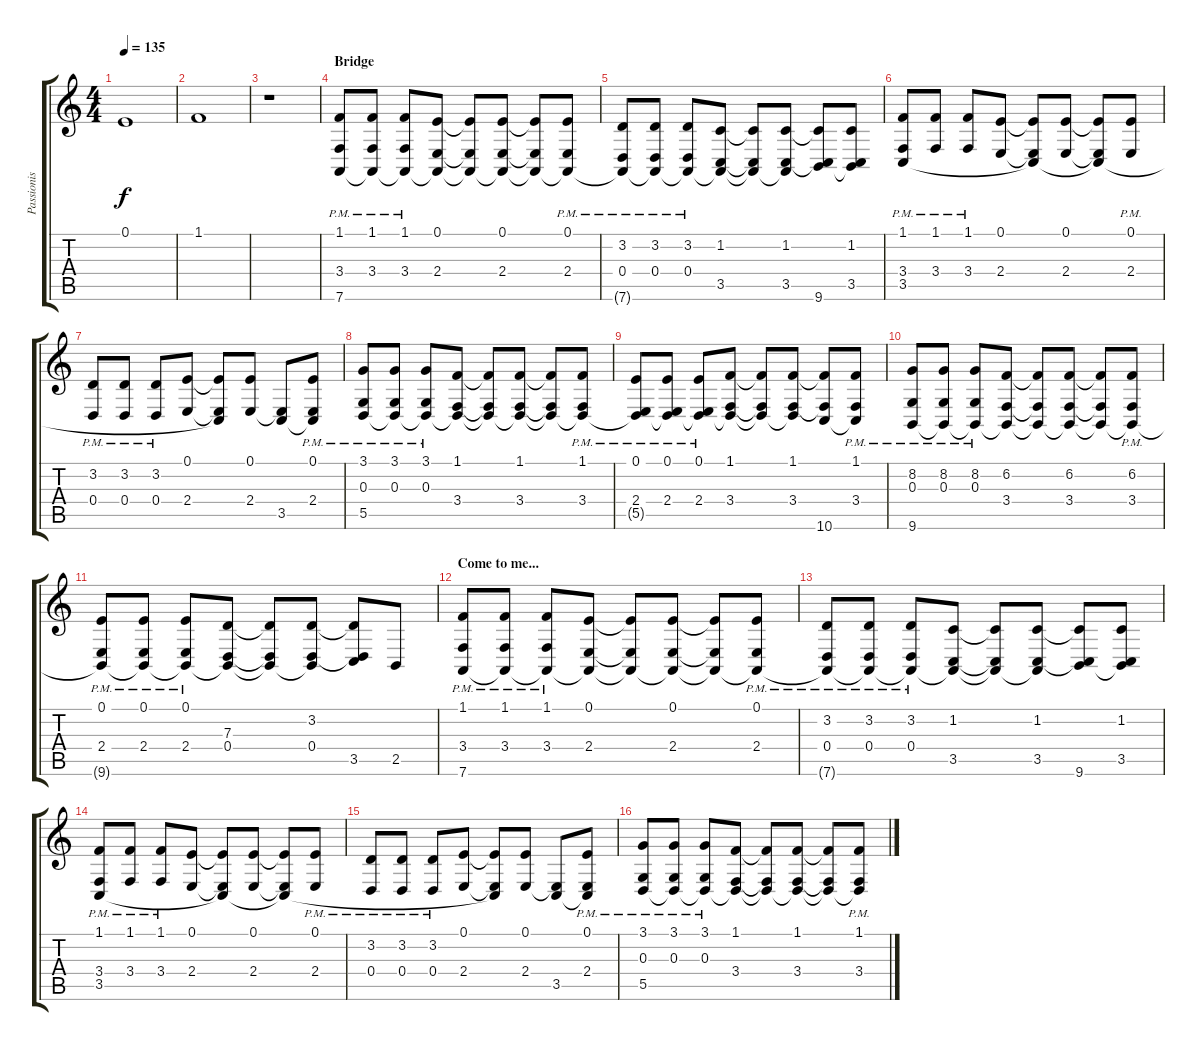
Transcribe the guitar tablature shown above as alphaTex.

\track ("Passionis Strings" "Passionis ") {instrument stringensemble1}
\staff {score tabs}
\tuning (E4 B3 G3 D3 A2 D2) {hide}
\ts (4 4)
\tempo 135
\clef g2
\ks c
0.1.1{dy f} |
1.1.1 |
r.1 |
\section ("" "Bridge")
(1.1{pm} 3.4 7.6).8{volume 10} (1.1{pm} 3.4 7.6{t}).8 (1.1{pm} 3.4 7.6{t}).8 (0.1 2.4 7.6{t}).8 (0.1{t} 2.4{t} 7.6{t}).8 (0.1 2.4 7.6{t}).8 (0.1{t} 2.4{t} 7.6{t}).8 (0.1{pm} 2.4 7.6{t}).8 |
(3.2{pm} 0.4 7.6{t}).8 (3.2{pm} 0.4 7.6{t}).8 (3.2{pm} 0.4 7.6{t}).8 (1.2 3.5 7.6{t}).8 (1.2{t} 3.5{t} 7.6{t}).8 (1.2 3.5 7.6{t}).8 (1.2{t} 3.5{t} 9.6).8 (1.2 3.5 9.6{t}).8 |
(1.1{pm} 3.4 3.5).8 (1.1{pm} 3.4).8 (1.1{pm} 3.4).8 (0.1 2.4).8 (0.1{t} 2.4{t} 3.5{t}).8 (0.1 2.4).8 (0.1{t} 2.4{t} 3.5{t}).8 (0.1{pm} 2.4).8 |
(3.2{pm} 0.4).8 (3.2{pm} 0.4).8 (3.2{pm} 0.4).8 (0.1 2.4).8 (0.1{t} 2.4{t} 3.5{t}).8 (0.1 2.4).8 (2.4{t} 3.5).8 (0.1{pm} 2.4 3.5{t}).8 |
(3.1{pm} 0.3 5.5).8 (3.1{pm} 0.3 5.5{t}).8 (3.1{pm} 0.3 5.5{t}).8 (1.1 3.4 5.5{t}).8 (1.1{t} 3.4{t} 5.5{t}).8 (1.1 3.4 5.5{t}).8 (1.1{t} 3.4{t} 5.5{t}).8 (1.1{pm} 3.4 5.5{t}).8 |
(0.1{pm} 2.4 5.5{t}).8 (0.1{pm} 2.4 5.5{t}).8 (0.1{pm} 2.4 5.5{t}).8 (1.1 3.4 5.5{t}).8 (1.1{t} 3.4{t} 5.5{t}).8 (1.1 3.4 5.5{t}).8 (1.1{t} 3.4{t} 10.6).8 (1.1{pm} 3.4 10.6{t}).8 |
(8.2{pm} 0.3 9.6).8 (8.2{pm} 0.3 9.6{t}).8 (8.2{pm} 0.3 9.6{t}).8 (6.2 3.4 9.6{t}).8 (6.2{t} 3.4{t} 9.6{t}).8 (6.2 3.4 9.6{t}).8 (6.2{t} 3.4{t} 9.6{t}).8 (6.2{pm} 3.4 9.6{t}).8 |
(0.1{pm} 2.4 9.6{t}).8 (0.1{pm} 2.4 9.6{t}).8 (0.1{pm} 2.4 9.6{t}).8 (7.3 0.4 9.6{t}).8 (7.3{t} 0.4{t} 9.6{t}).8 (3.2 0.4 9.6{t}).8 (3.2{t} 0.4{t} 3.5).8 2.5.8 |
\section ("" "Come to me...")
(1.1{pm} 3.4 7.6).8{volume 10} (1.1{pm} 3.4 7.6{t}).8 (1.1{pm} 3.4 7.6{t}).8 (0.1 2.4 7.6{t}).8 (0.1{t} 2.4{t} 7.6{t}).8 (0.1 2.4 7.6{t}).8 (0.1{t} 2.4{t} 7.6{t}).8 (0.1{pm} 2.4 7.6{t}).8 |
(3.2{pm} 0.4 7.6{t}).8 (3.2{pm} 0.4 7.6{t}).8 (3.2{pm} 0.4 7.6{t}).8 (1.2 3.5 7.6{t}).8 (1.2{t} 3.5{t} 7.6{t}).8 (1.2 3.5 7.6{t}).8 (1.2{t} 3.5{t} 9.6).8 (1.2 3.5 9.6{t}).8 |
(1.1{pm} 3.4 3.5).8 (1.1{pm} 3.4).8 (1.1{pm} 3.4).8 (0.1 2.4).8 (0.1{t} 2.4{t} 3.5{t}).8 (0.1 2.4).8 (0.1{t} 2.4{t} 3.5{t}).8 (0.1{pm} 2.4).8 |
(3.2{pm} 0.4).8 (3.2{pm} 0.4).8 (3.2{pm} 0.4).8 (0.1 2.4).8 (0.1{t} 2.4{t} 3.5{t}).8 (0.1 2.4).8 (2.4{t} 3.5).8 (0.1{pm} 2.4 3.5{t}).8 |
(3.1{pm} 0.3 5.5).8 (3.1{pm} 0.3 5.5{t}).8 (3.1{pm} 0.3 5.5{t}).8 (1.1 3.4 5.5{t}).8 (1.1{t} 3.4{t} 5.5{t}).8 (1.1 3.4 5.5{t}).8 (1.1{t} 3.4{t} 5.5{t}).8 (1.1{pm} 3.4 5.5{t}).8
